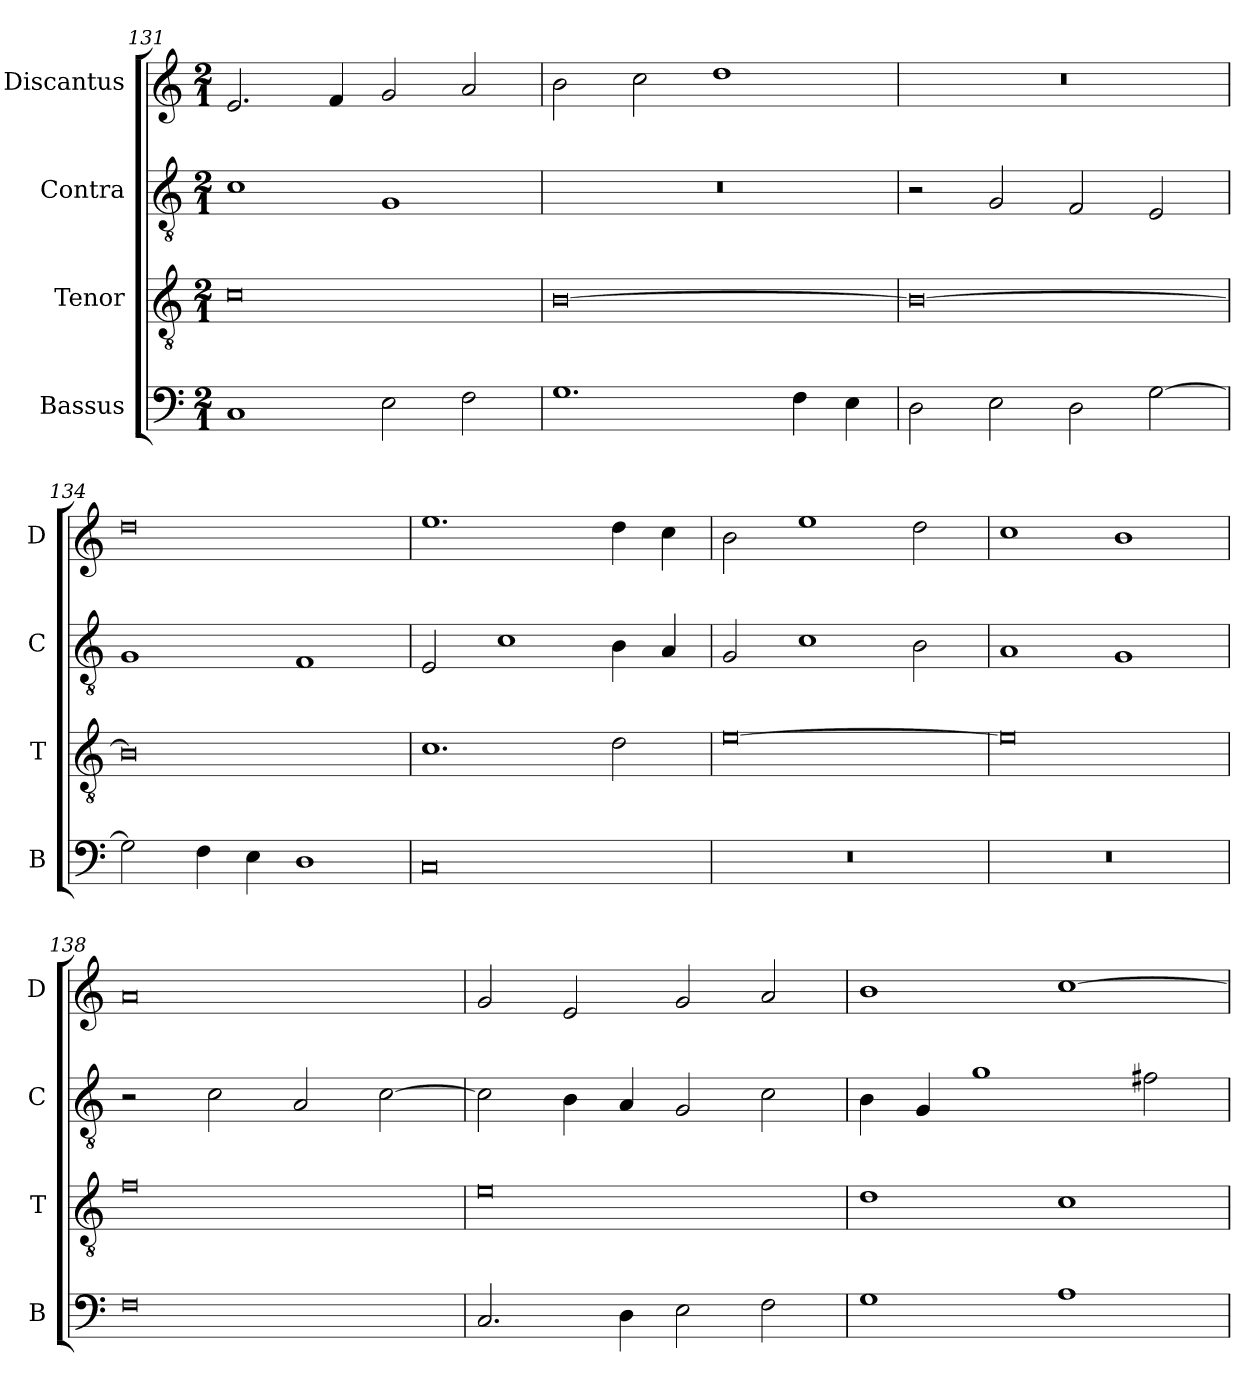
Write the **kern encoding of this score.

**kern	**kern	**kern	**kern
*part4	*part3	*part2	*part1
*staff4	*staff3	*staff2	*staff1
*I"Bassus	*I"Tenor	*I"Contra	*I"Discantus
*I'B	*I'T	*I'C	*I'D
*clefF4	*clefGv2	*clefGv2	*clefG2
*k[]	*k[]	*k[]	*k[]
*M2/1	*M2/1	*M2/1	*M2/1
=131	=131	=131	=131
1C	0c	1c	2.e/
.	.	.	4f/
2E\	.	1G	2g/
2F\	.	.	2a/
=132	=132	=132	=132
1.G	[0B	0r	2b\
.	.	.	2cc\
.	.	.	1dd
4F\	.	.	.
4E\	.	.	.
=133	=133	=133	=133
2D\	0B_	2r	0r
2E\	.	2G/	.
2D\	.	2F/	.
[2G\	.	2E/	.
=134	=134	=134	=134
2G\]	0B]	1G	0dd
4F\	.	.	.
4E\	.	.	.
1D	.	1F	.
=135	=135	=135	=135
0C	1.c	2E/	1.ee
.	.	1c	.
.	2d\	4B\	4dd\
.	.	4A/	4cc\
=136	=136	=136	=136
0r	[0e	2G/	2b\
.	.	1c	1ee
.	.	2B\	2dd\
=137	=137	=137	=137
0r	0e]	1A	1cc
.	.	1G	1b
=138	=138	=138	=138
0F	0f	2r	0a
.	.	2c\	.
.	.	2A/	.
.	.	[2c\	.
=139	=139	=139	=139
2.C/	0e	2c\]	2g/
.	.	4B\	2e/
4D\	.	4A/	.
2E\	.	2G/	2g/
2F\	.	2c\	2a/
=140	=140	=140	=140
1G	1d	4B\	1b
.	.	4G/	.
.	.	1g	.
1A	1c	.	[1cc
.	.	2f#X\	.
=	=	=	=
*-	*-	*-	*-
